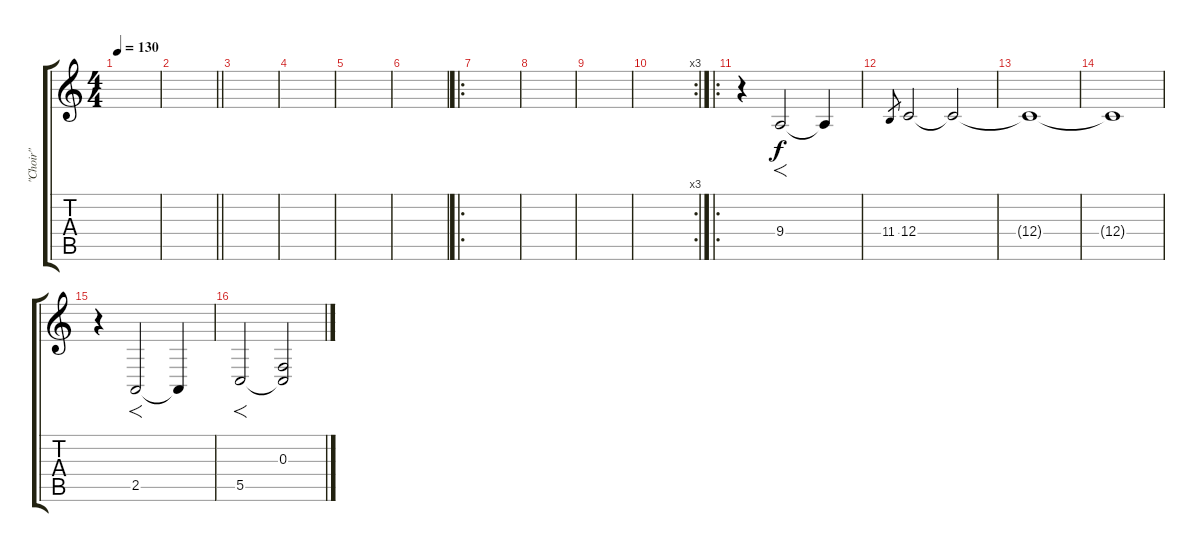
\track ("\"Choir\"" "\"Choir\"") {instrument choiraahs}
\staff {score tabs}
\tuning (D4 A3 F3 C3 G2 D2) {hide}
\ts (4 4)
\tempo 130
\clef g2
\ks c
|
\barLineRight lightlight
|
|
|
|
|
\ro
|
|
|
\rc 3
|
\ro
r.4 9.4.2{f} 9.4{t}.4 |
11.4.8{gr} 12.4.2 12.4{t}.2 |
12.4{t}.1 |
12.4{t}.1 |
r.4 2.5.2{f} 2.5{t}.4 |
5.5.2{f} (0.3 5.5{t}).2
